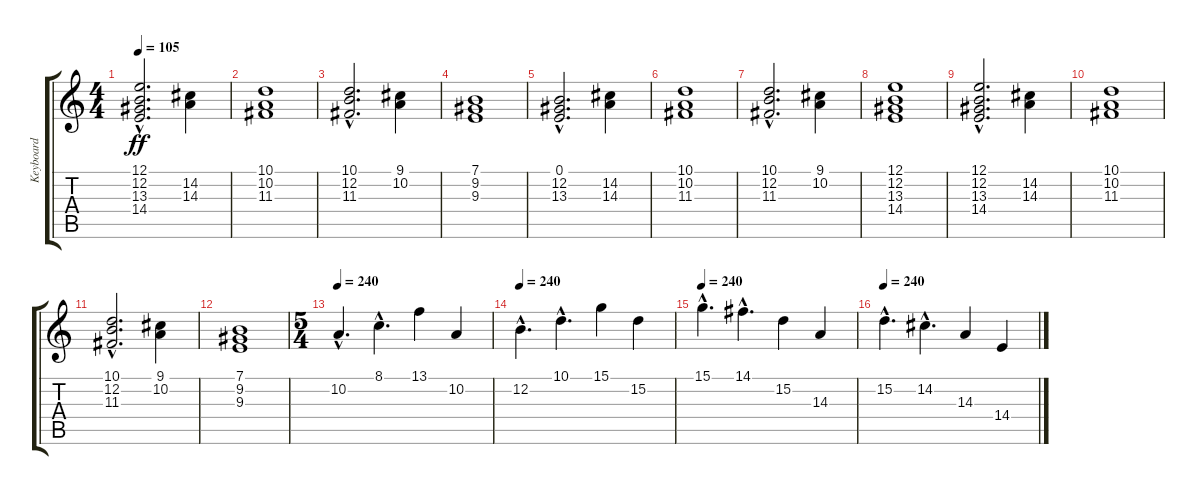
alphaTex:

\track ("Keyboard" "Keyboard") {instrument stringensemble1}
\staff {score tabs}
\tuning (E4 B3 G3 D3 A2 E2) {hide}
\ts (4 4)
\tempo 105
\clef g2
\ks c
(12.1{hac} 12.2{hac} 13.3{hac} 14.4{hac}).2{d dy ff} (14.2 14.3).4 |
(10.1 10.2 11.3).1 |
(10.1{hac} 12.2{hac} 11.3{hac}).2{d} (9.1 10.2).4 |
(7.1 9.2 9.3).1 |
(0.1{hac} 12.2{hac} 13.3{hac}).2{d} (14.2 14.3).4 |
(10.1 10.2 11.3).1 |
(10.1{hac} 12.2{hac} 11.3{hac}).2{d} (9.1 10.2).4 |
(12.1 12.2 13.3 14.4).1 |
(12.1{hac} 12.2{hac} 13.3{hac} 14.4{hac}).2{d} (14.2 14.3).4 |
(10.1 10.2 11.3).1 |
(10.1{hac} 12.2{hac} 11.3{hac}).2{d} (9.1 10.2).4 |
(7.1 9.2 9.3).1 |
\ts (5 4)
\tempo 240
10.2{hac}.4{d} 8.1{hac}.4{d} 13.1.4 10.2.4 |
\tempo 240
12.2{hac}.4{d} 10.1{hac}.4{d} 15.1.4 15.2.4 |
\tempo 240
15.1{hac}.4{d} 14.1{hac}.4{d} 15.2.4 14.3.4 |
\tempo 240
15.2{hac}.4{d} 14.2{hac}.4{d} 14.3.4 14.4.4
